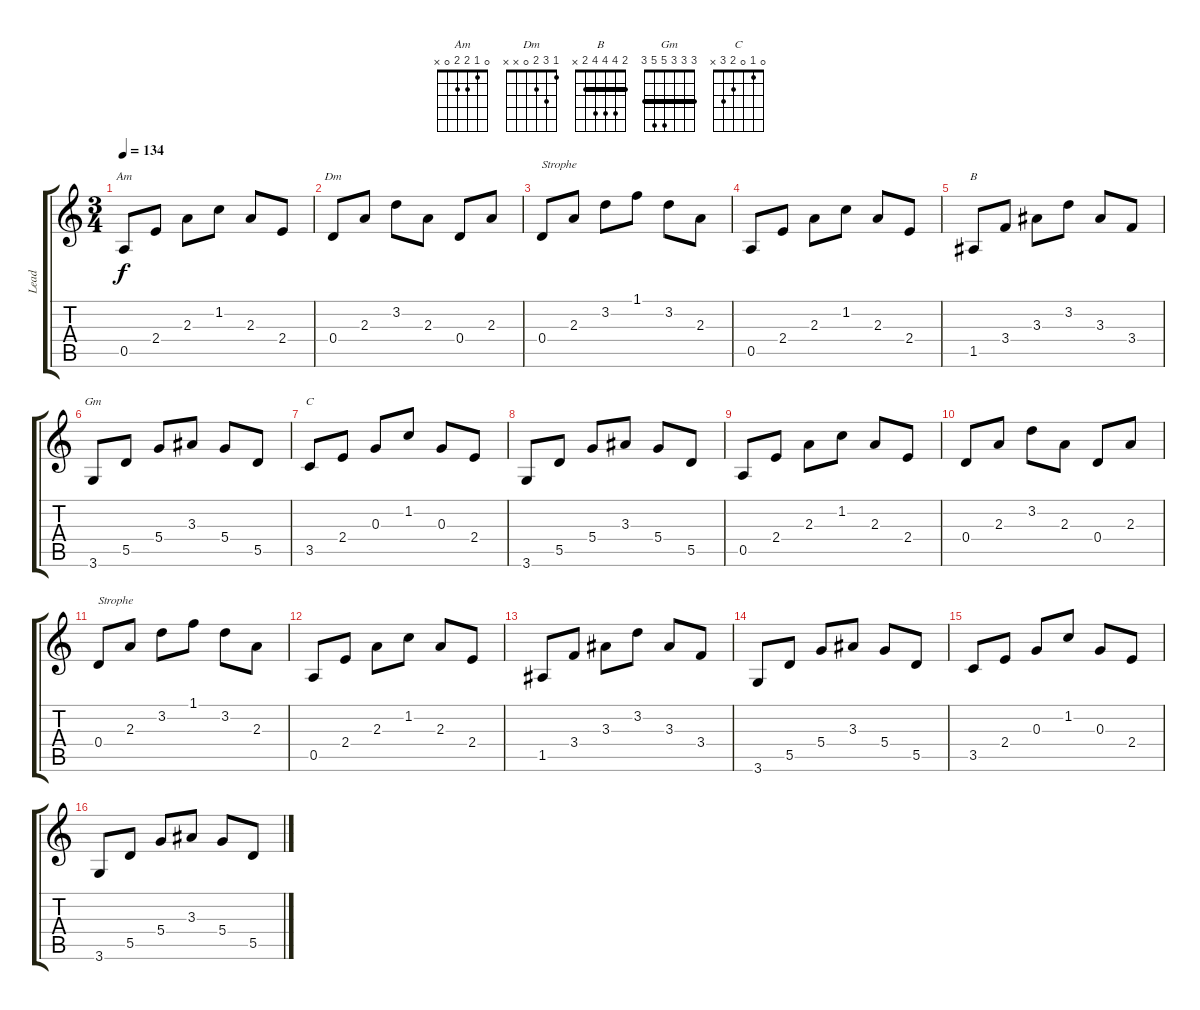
\track ("Lead" "Lead") {instrument electricguitarclean}
\staff {score tabs}
\tuning (E4 B3 G3 D3 A2 E2) {hide}
\chord ("Am" 0 1 2 2 0 x)
\chord ("Dm" 1 3 2 0 x x)
\chord ("B" 2 4 4 4 2 x) {barre 2}
\chord ("Gm" 3 3 3 5 5 3) {barre 3}
\chord ("C" 0 1 0 2 3 x)
\ts (3 4)
\tempo 134
\clef g2
\ks c
0.5.8{ch "Am" dy f} 2.4.8 2.3.8 1.2.8 2.3.8 2.4.8 |
0.4.8{ch "Dm"} 2.3.8 3.2.8 2.3.8 0.4.8 2.3.8 |
0.4.8{txt "Strophe"} 2.3.8 3.2.8 1.1.8 3.2.8 2.3.8 |
0.5.8 2.4.8 2.3.8 1.2.8 2.3.8 2.4.8 |
1.5.8{ch "B"} 3.4.8 3.3.8 3.2.8 3.3.8 3.4.8 |
3.6.8{ch "Gm"} 5.5.8 5.4.8 3.3.8 5.4.8 5.5.8 |
3.5.8{ch "C"} 2.4.8 0.3.8 1.2.8 0.3.8 2.4.8 |
3.6.8 5.5.8 5.4.8 3.3.8 5.4.8 5.5.8 |
0.5.8 2.4.8 2.3.8 1.2.8 2.3.8 2.4.8 |
0.4.8 2.3.8 3.2.8 2.3.8 0.4.8 2.3.8 |
0.4.8{txt "Strophe"} 2.3.8 3.2.8 1.1.8 3.2.8 2.3.8 |
0.5.8 2.4.8 2.3.8 1.2.8 2.3.8 2.4.8 |
1.5.8 3.4.8 3.3.8 3.2.8 3.3.8 3.4.8 |
3.6.8 5.5.8 5.4.8 3.3.8 5.4.8 5.5.8 |
3.5.8 2.4.8 0.3.8 1.2.8 0.3.8 2.4.8 |
3.6.8 5.5.8 5.4.8 3.3.8 5.4.8 5.5.8
